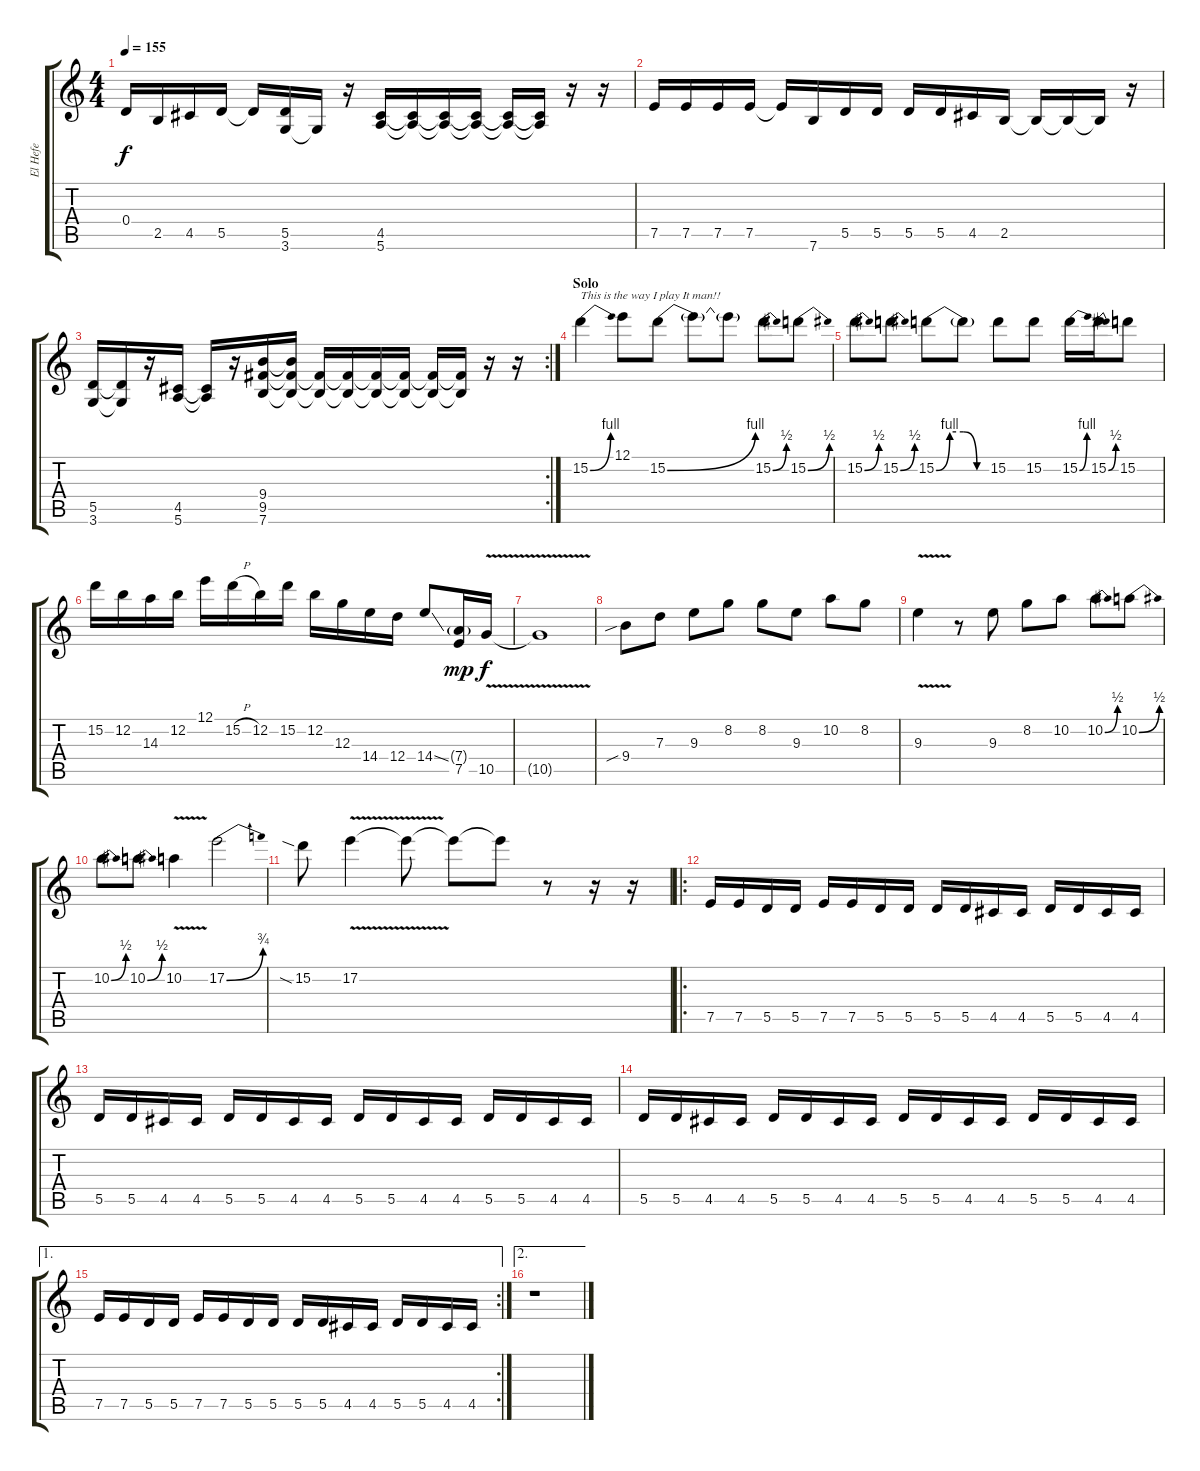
\track ("El Hefe" "El Hefe") {instrument overdrivenguitar}
\staff {score tabs}
\tuning (E4 B3 G3 D3 A2 E2) {hide}
\ts (4 4)
\tempo 155
\clef g2
\ks c
0.4.16{dy f} 2.5.16 4.5.16 5.5.16 5.5{t}.16 (5.5 3.6).16 3.6{t}.16 r.16 (4.5 5.6).16 (4.5{t} 5.6{t}).16 (4.5{t} 5.6{t}).16 (4.5{t} 5.6{t}).16 (4.5{t} 5.6{t}).16 (4.5{t} 5.6{t}).16 r.16 r.16 |
7.5.16 7.5.16 7.5.16 7.5.16 7.5{t}.16 7.6.16 5.5.16 5.5.16 5.5.16 5.5.16 4.5.16 2.5.16 2.5{t}.16 2.5{t}.16 2.5{t}.16 r.16 |
\rc 2
(5.5 3.6).16 (5.5{t} 3.6{t}).16 r.16 (4.5 5.6).16 (4.5{t} 5.6{t}).16 r.16 (9.4 9.5 7.6).16 (9.4{t} 9.5{t} 7.6{t}).16 (9.5{t} 7.6{t}).16 (9.5{t} 7.6{t}).16 (9.5{t} 7.6{t}).16 (9.5{t} 7.6{t}).16 (9.5{t} 7.6{t}).16 (9.5{t} 7.6{t}).16 r.16 r.16 |
\section ("" "Solo")
15.2{be (bend 0 0 60 4)}.4{txt "This is the way I play It man!!" volume 16} 12.1.8 15.2{be (bend 0 0 60 4)}.8 15.2{t}.8 15.2{t}.8 15.2{be (bend 0 0 60 2)}.8 15.2{be (bend 0 0 60 2)}.8 |
15.2{be (bend 0 0 60 2)}.8 15.2{be (bend 0 0 60 2)}.8 15.2{be (custom 0 0 15 4 30 4 45 0 60 0)}.8{volume 16} 15.2{t}.8 15.2.8 15.2.8 15.2{be (bend 0 0 60 4)}.16 15.2{be (bend 0 0 60 2)}.16 15.2.8 |
15.2.16 12.2.16 14.3.16 12.2.16 12.1.16 15.2{h}.16 12.2.16 15.2.16 12.2.16 12.3.16 14.4.16 12.4.16 14.4{ss}.8 (7.4{g} 7.5).16{dy mp} 10.5{v}.16{dy f} |
10.5{t}.1 |
9.4{sib}.8 7.3.8 9.3.8 8.2.8 8.2.8 9.3.8 10.2.8 8.2.8 |
9.3{v}.4 r.8 9.3.8 8.2.8 10.2.8 10.2{be (bend 0 0 60 2)}.8 10.2{be (bend 0 0 60 2)}.8 |
10.2{be (bend 0 0 60 2)}.8 10.2{be (bend 0 0 60 2)}.8 10.2{v}.4 17.2{be (bend 0 0 60 3)}.2 |
15.2{sia}.8 17.2{v}.4 17.2{t}.8 17.2{t}.8 17.2{t}.8 r.8 r.16 r.16 |
\ro
7.5.16 7.5.16 5.5.16 5.5.16 7.5.16 7.5.16 5.5.16 5.5.16 5.5.16 5.5.16 4.5.16 4.5.16 5.5.16 5.5.16 4.5.16 4.5.16 |
5.5.16 5.5.16 4.5.16 4.5.16 5.5.16 5.5.16 4.5.16 4.5.16 5.5.16 5.5.16 4.5.16 4.5.16 5.5.16 5.5.16 4.5.16 4.5.16 |
5.5.16 5.5.16 4.5.16 4.5.16 5.5.16 5.5.16 4.5.16 4.5.16 5.5.16 5.5.16 4.5.16 4.5.16 5.5.16 5.5.16 4.5.16 4.5.16 |
\ae 1
\rc 2
7.5.16 7.5.16 5.5.16 5.5.16 7.5.16 7.5.16 5.5.16 5.5.16 5.5.16 5.5.16 4.5.16 4.5.16 5.5.16 5.5.16 4.5.16 4.5.16 |
\ae 2
r.1
